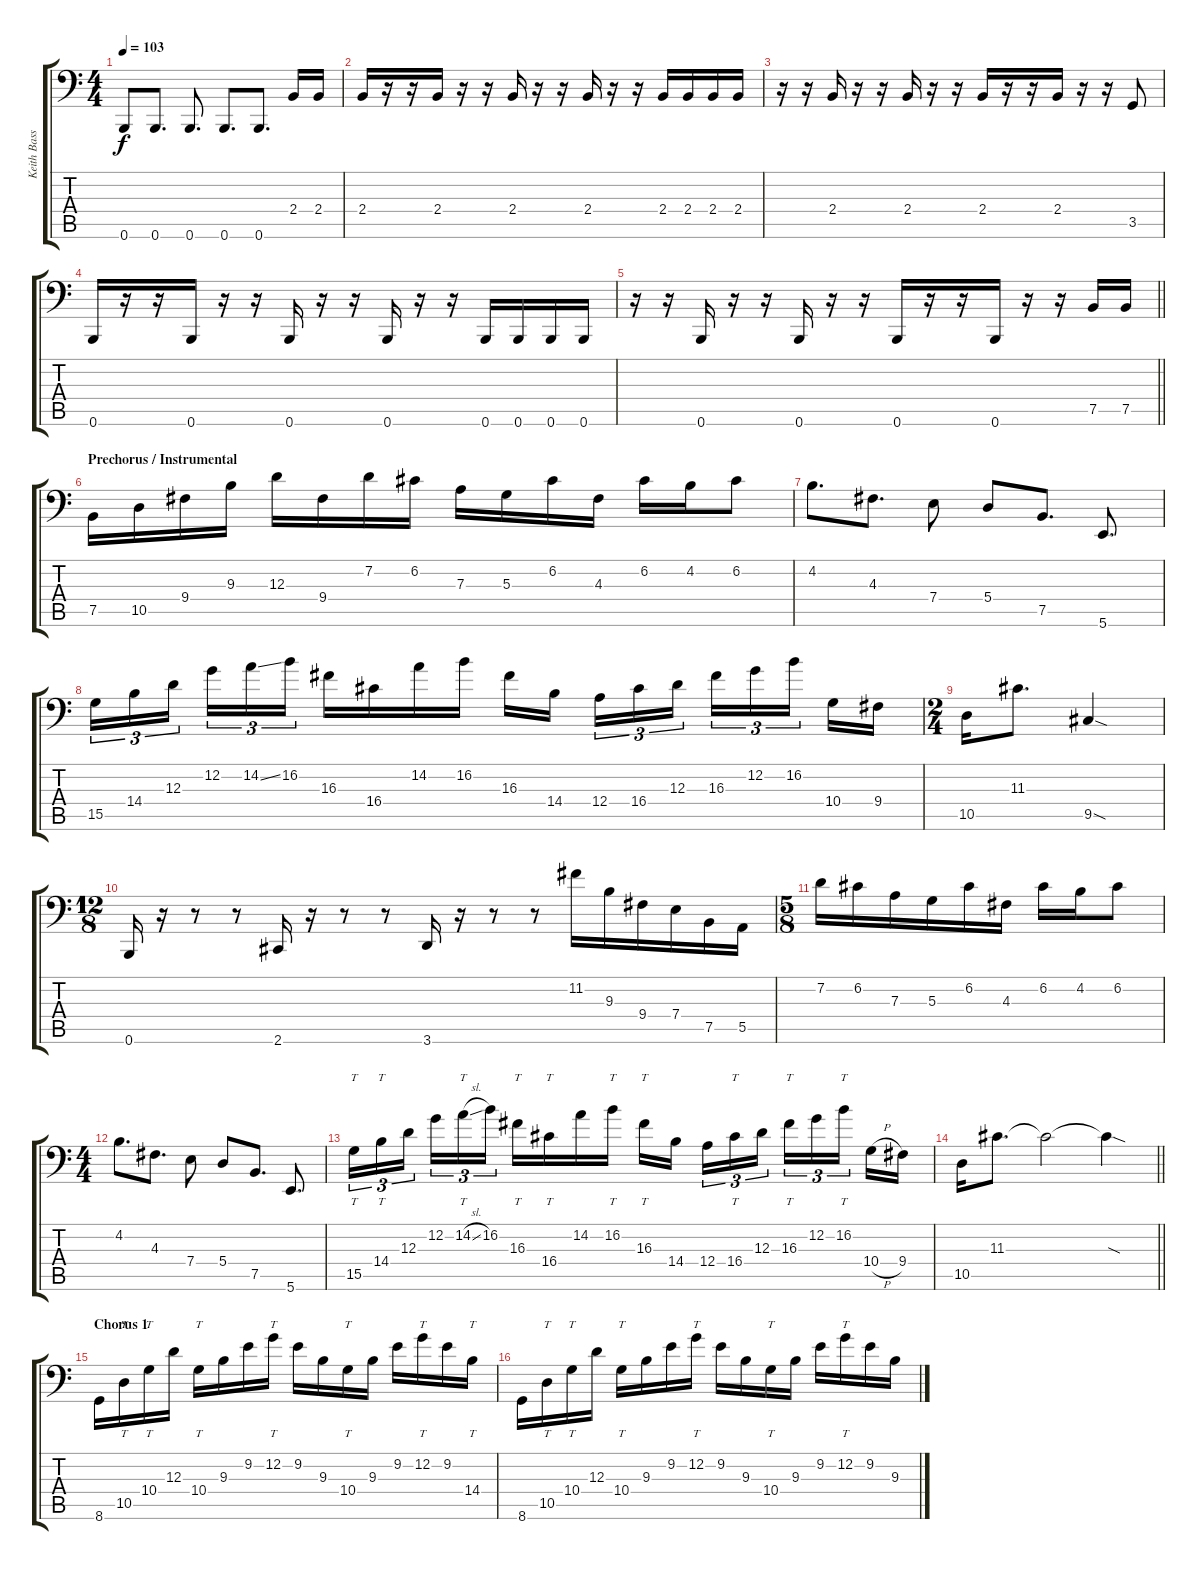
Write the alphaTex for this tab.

\track ("Keith Bass 6" "Keith Bass") {instrument electricbassfinger}
\staff {score tabs}
\tuning (C3 G2 D2 A1 E1 B0) {hide}
\ts (4 4)
\tempo 103
\clef f4
\ks c
0.6{t}.8{dy f} 0.6.8{d} 0.6.8{d} 0.6.8{d} 0.6.8{d} 2.4.16 2.4.16 |
2.4.16 r.16 r.16 2.4.16 r.16 r.16 2.4.16 r.16 r.16 2.4.16 r.16 r.16 2.4.16 2.4.16 2.4.16 2.4.16 |
r.16 r.16 2.4.16 r.16 r.16 2.4.16 r.16 r.16 2.4.16 r.16 r.16 2.4.16 r.16 r.16 3.5.8 |
0.6.16 r.16 r.16 0.6.16 r.16 r.16 0.6.16 r.16 r.16 0.6.16 r.16 r.16 0.6.16 0.6.16 0.6.16 0.6.16 |
\barLineRight lightlight
r.16 r.16 0.6.16 r.16 r.16 0.6.16 r.16 r.16 0.6.16 r.16 r.16 0.6.16 r.16 r.16 7.5.16 7.5.16 |
\section ("" "Prechorus / Instrumental")
7.5.16 10.5.16 9.4.16 9.3.16 12.3.16 9.4.16 7.2.16 6.2.16 7.3.16 5.3.16 6.2.16 4.3.16 6.2.16 4.2.16 6.2.8 |
4.2.8{d} 4.3.8{d} 7.4.8 5.4.8 7.5.8{d} 5.6.8{d} |
15.5.16{tu (3 2)} 14.4.16{tu (3 2)} 12.3.16{tu (3 2) beam splitsecondary} 12.2.16{tu (3 2)} 14.2{ss}.16{tu (3 2)} 16.2.16{tu (3 2)} 16.3.16 16.4.16 14.2.16 16.2.16 16.3.16 14.4.16{beam splitsecondary} 12.4.16{tu (3 2)} 16.4.16{tu (3 2)} 12.3.16{tu (3 2)} 16.3.16{tu (3 2)} 12.2.16{tu (3 2)} 16.2.16{tu (3 2) beam splitsecondary} 10.4.16 9.4.16 |
\ts (2 4)
10.5.16 11.3.8{d} 9.5{sod}.4 |
\ts (12 8)
0.6.16 r.16 r.8 r.8 2.6.16 r.16 r.8 r.8 3.6.16 r.16 r.8 r.8 11.2.16 9.3.16 9.4.16 7.4.16 7.5.16 5.5.16 |
\ts (5 8)
7.2.16 6.2.16 7.3.16 5.3.16 6.2.16 4.3.16 6.2.16 4.2.16 6.2.8 |
\ts (4 4)
4.2.8{d} 4.3.8{d} 7.4.8 5.4.8 7.5.8{d} 5.6.8{d} |
15.5.16{tt tu (3 2)} 14.4.16{tt tu (3 2)} 12.3.16{tu (3 2) beam splitsecondary} 12.2.16{tu (3 2)} 14.2{sl}.16{tt tu (3 2)} 16.2.16{tu (3 2)} 16.3.16{tt} 16.4.16{tt} 14.2.16 16.2.16{tt} 16.3.16{tt} 14.4.16{beam splitsecondary} 12.4.16{tu (3 2)} 16.4.16{tt tu (3 2)} 12.3.16{tu (3 2)} 16.3.16{tt tu (3 2)} 12.2.16{tu (3 2)} 16.2.16{tt tu (3 2) beam splitsecondary} 10.4{h}.16 9.4.16 |
\barLineRight lightlight
10.5.16 11.3.8{d} 11.3{t}.2 11.3{sod t}.4 |
\section ("" "Chorus 1")
8.6.16 10.5.16{tt} 10.4.16{tt} 12.3.16 10.4.16{tt} 9.3.16 9.2.16 12.2.16{tt} 9.2.16 9.3.16 10.4.16{tt} 9.3.16 9.2.16 12.2.16{tt} 9.2.16 14.4.16{tt} |
8.6.16 10.5.16{tt} 10.4.16{tt} 12.3.16 10.4.16{tt} 9.3.16 9.2.16 12.2.16{tt} 9.2.16 9.3.16 10.4.16{tt} 9.3.16 9.2.16 12.2.16{tt} 9.2.16 9.3.16
